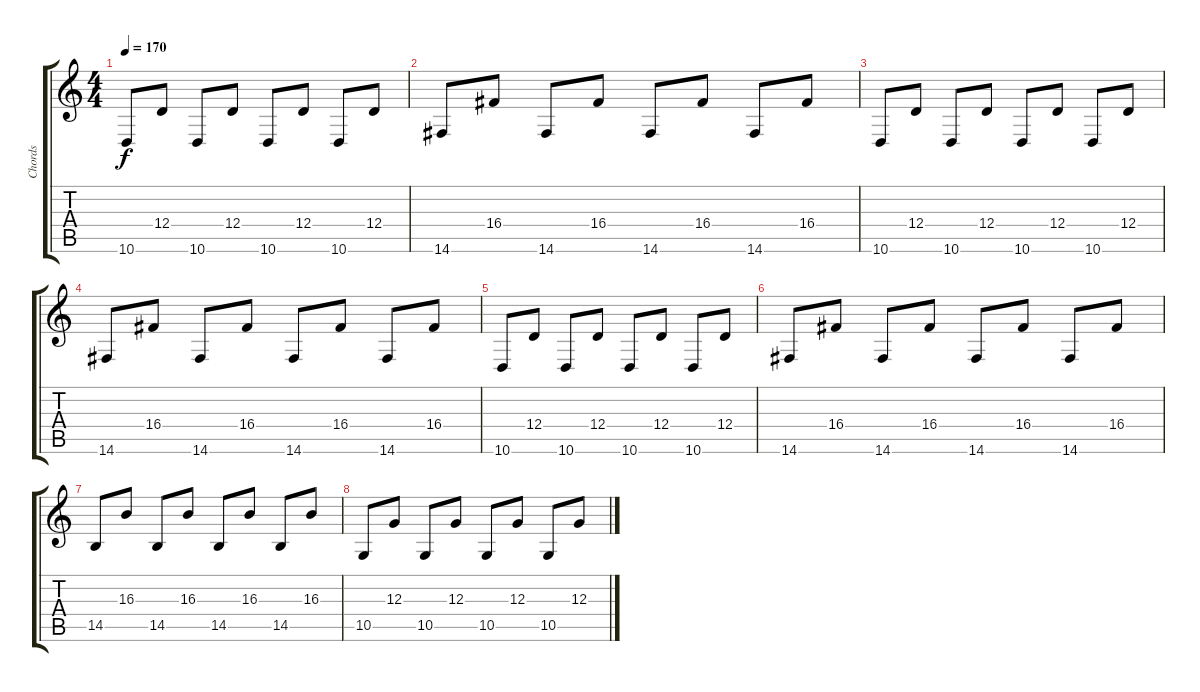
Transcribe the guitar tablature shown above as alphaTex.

\track ("Chords" "Chords") {instrument lead2sawtooth}
\staff {score tabs}
\tuning (E4 B3 G3 D3 A2 E2) {hide}
\ts (4 4)
\tempo 170
\clef g2
\ks c
10.6.8{dy f} 12.4.8 10.6.8 12.4.8 10.6.8 12.4.8 10.6.8 12.4.8 |
14.6.8 16.4.8 14.6.8 16.4.8 14.6.8 16.4.8 14.6.8 16.4.8 |
10.6.8 12.4.8 10.6.8 12.4.8 10.6.8 12.4.8 10.6.8 12.4.8 |
14.6.8 16.4.8 14.6.8 16.4.8 14.6.8 16.4.8 14.6.8 16.4.8 |
10.6.8 12.4.8 10.6.8 12.4.8 10.6.8 12.4.8 10.6.8 12.4.8 |
14.6.8 16.4.8 14.6.8 16.4.8 14.6.8 16.4.8 14.6.8 16.4.8 |
14.5.8 16.3.8 14.5.8 16.3.8 14.5.8 16.3.8 14.5.8 16.3.8 |
10.5.8 12.3.8 10.5.8 12.3.8 10.5.8 12.3.8 10.5.8 12.3.8
